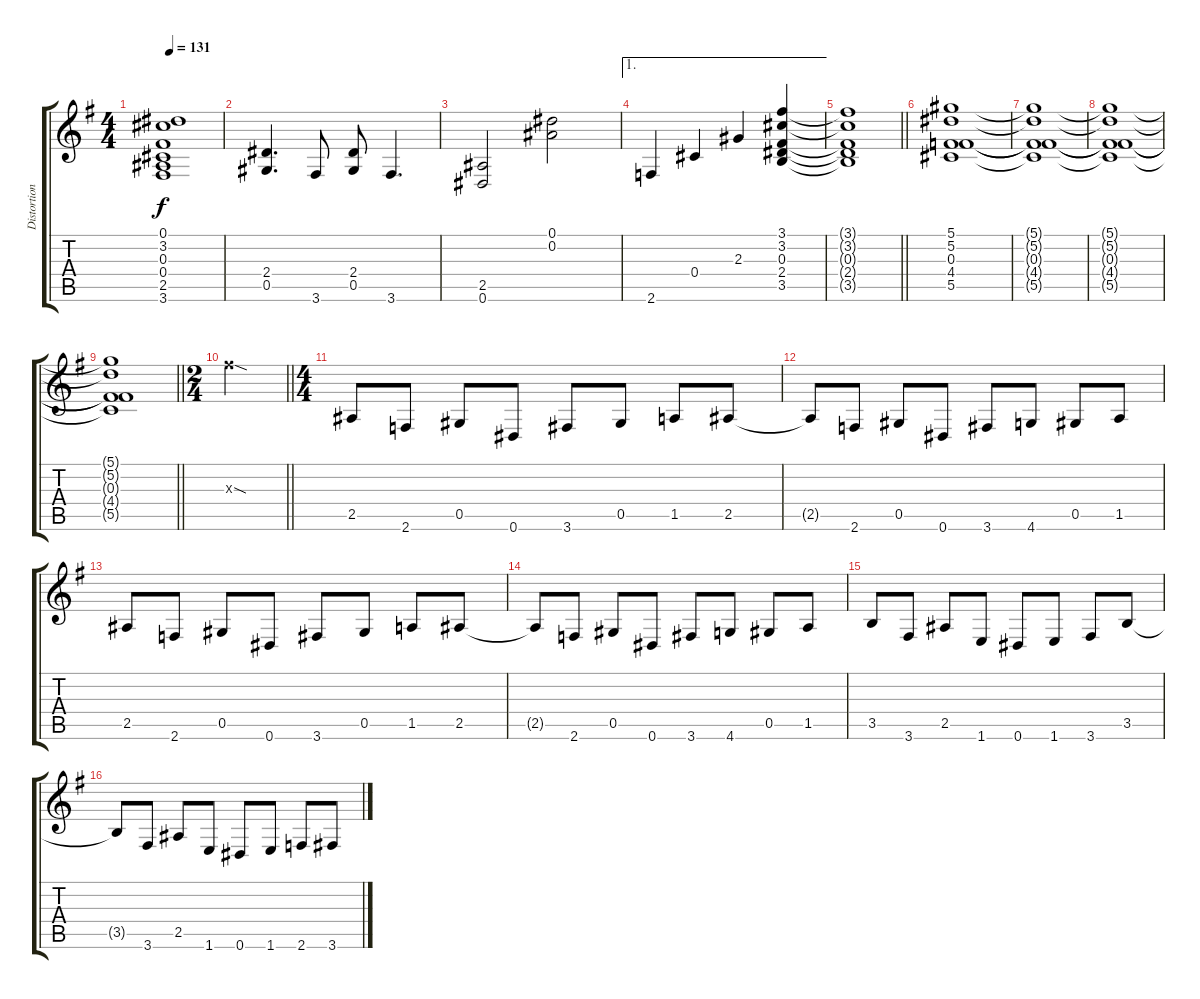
\track ("Distortion" "Distortion") {instrument distortionguitar}
\staff {score tabs}
\tuning (Eb4 Bb3 Gb3 Db3 Ab2 Eb2) {hide}
\ts (4 4)
\tempo 131
\clef g2
\ks g
(0.1{t} 3.2{t} 0.3{t} 0.4{t} 2.5{t} 3.6{t}).1{dy f} |
(2.4 0.5).4{d} 3.6.8 (2.4 0.5).8 3.6.4{d} |
(2.5 0.6).2 (0.1 0.2).2 |
\ae 1
2.6.4 0.4.4 2.3.4 (3.1 3.2 0.3 2.4 3.5).4 |
\barLineRight lightlight
(3.1{t} 3.2{t} 0.3{t} 2.4{t} 3.5{t}).1 |
(5.1 5.2 0.3 4.4 5.5).1 |
(5.1{t} 5.2{t} 0.3{t} 4.4{t} 5.5{t}).1 |
(5.1{t} 5.2{t} 0.3{t} 4.4{t} 5.5{t}).1 |
\barLineRight lightlight
(5.1{t} 5.2{t} 0.3{t} 4.4{t} 5.5{t}).1 |
\ts (2 4)
\barLineRight lightlight
12.3{sod x}.2 |
\ts (4 4)
\section ("" " ")
2.5.8 2.6.8 0.5.8 0.6.8 3.6.8 0.5.8 1.5.8 2.5.8 |
2.5{t}.8 2.6.8 0.5.8 0.6.8 3.6.8 4.6.8 0.5.8 1.5.8 |
2.5.8 2.6.8 0.5.8 0.6.8 3.6.8 0.5.8 1.5.8 2.5.8 |
2.5{t}.8 2.6.8 0.5.8 0.6.8 3.6.8 4.6.8 0.5.8 1.5.8 |
3.5.8 3.6.8 2.5.8 1.6.8 0.6.8 1.6.8 3.6.8 3.5.8 |
3.5{t}.8 3.6.8 2.5.8 1.6.8 0.6.8 1.6.8 2.6.8 3.6.8
